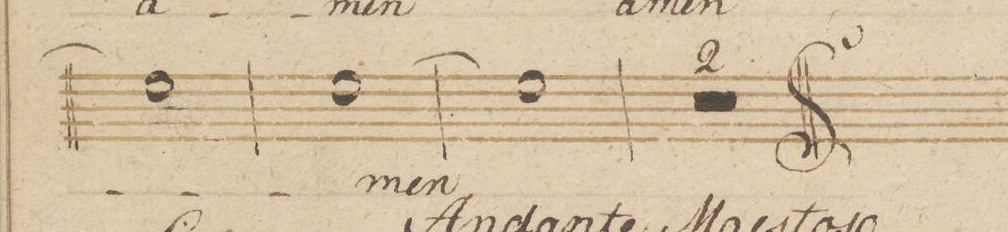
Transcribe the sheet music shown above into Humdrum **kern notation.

**kern	**text	**dynam
*I"Alto.	*	*
*clefC3	*	*
*k[b-]	*	*
*met(c)	*	*
*M4/4	*	*
1f]	.	.
=282	=282	=282
[1f	-men	.
=283	=283	=283
1f]	.	.
=284	=284	=284
0r	.	.
=285	=285	=285
==	==	==
*-	*-	*-
